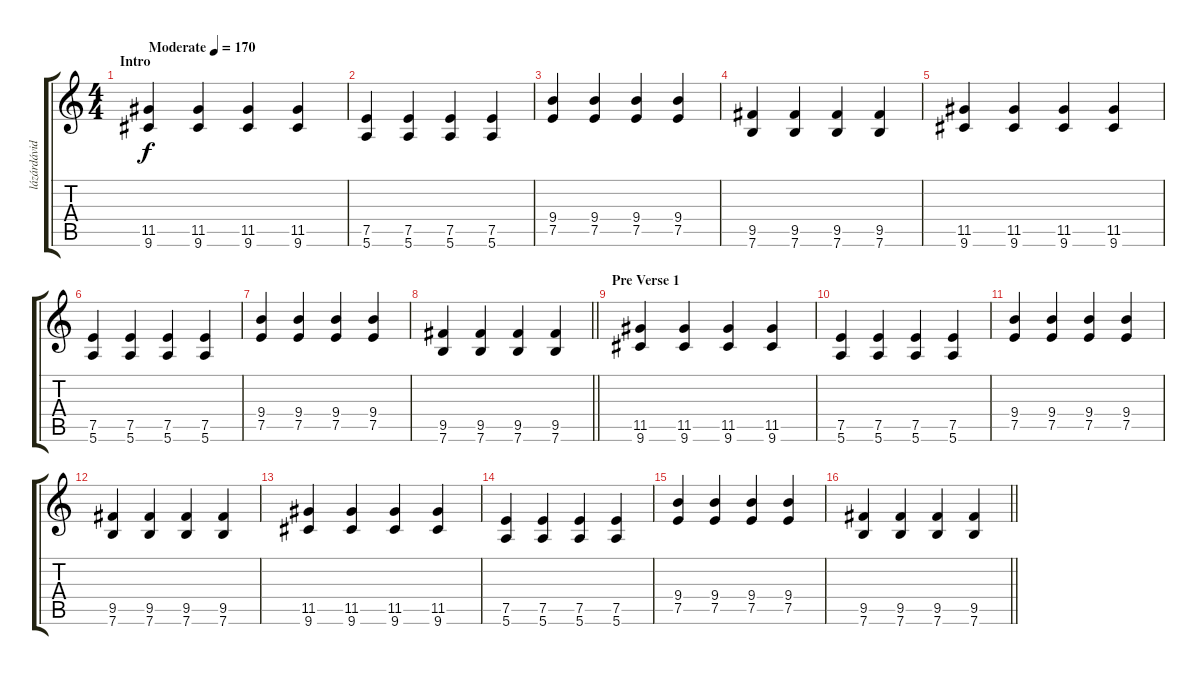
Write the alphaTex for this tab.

\track ("lázárdávid - Gitár 1" "lázárdávid") {instrument distortionguitar}
\staff {score tabs}
\tuning (E4 B3 G3 D3 A2 E2) {hide}
\ts (4 4)
\section ("" "Intro")
\tempo (170 "Moderate")
\clef g2
\ks c
(11.5 9.6).4{dy f instrument distortionguitar} (11.5 9.6).4 (11.5 9.6).4 (11.5 9.6).4 |
(7.5 5.6).4 (7.5 5.6).4 (7.5 5.6).4 (7.5 5.6).4 |
(9.4 7.5).4 (9.4 7.5).4 (9.4 7.5).4 (9.4 7.5).4 |
(9.5 7.6).4 (9.5 7.6).4 (9.5 7.6).4 (9.5 7.6).4 |
(11.5 9.6).4 (11.5 9.6).4 (11.5 9.6).4 (11.5 9.6).4 |
(7.5 5.6).4 (7.5 5.6).4 (7.5 5.6).4 (7.5 5.6).4 |
(9.4 7.5).4 (9.4 7.5).4 (9.4 7.5).4 (9.4 7.5).4 |
\barLineRight lightlight
(9.5 7.6).4 (9.5 7.6).4 (9.5 7.6).4 (9.5 7.6).4 |
\section ("" "Pre Verse 1")
(11.5 9.6).4 (11.5 9.6).4 (11.5 9.6).4 (11.5 9.6).4 |
(7.5 5.6).4 (7.5 5.6).4 (7.5 5.6).4 (7.5 5.6).4 |
(9.4 7.5).4 (9.4 7.5).4 (9.4 7.5).4 (9.4 7.5).4 |
(9.5 7.6).4 (9.5 7.6).4 (9.5 7.6).4 (9.5 7.6).4 |
(11.5 9.6).4 (11.5 9.6).4 (11.5 9.6).4 (11.5 9.6).4 |
(7.5 5.6).4 (7.5 5.6).4 (7.5 5.6).4 (7.5 5.6).4 |
(9.4 7.5).4 (9.4 7.5).4 (9.4 7.5).4 (9.4 7.5).4 |
\barLineRight lightlight
(9.5 7.6).4 (9.5 7.6).4 (9.5 7.6).4 (9.5 7.6).4
